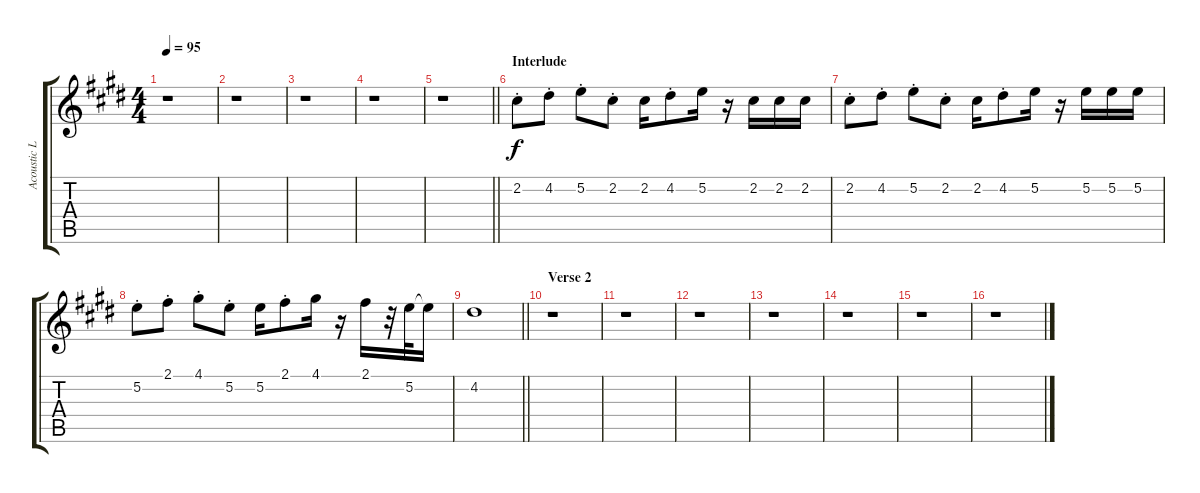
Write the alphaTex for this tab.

\track ("Acoustic Lead" "Acoustic L") {instrument acousticguitarnylon}
\staff {score tabs}
\tuning (E4 B3 G3 D3 A2 E2) {hide}
\ts (4 4)
\tempo 95
\clef g2
\ks e
r.1{dy f} |
r.1 |
r.1 |
r.1 |
\barLineRight lightlight
r.1 |
\section ("" "Interlude")
2.2{st}.8 4.2{st}.8 5.2{st}.8 2.2{st}.8 2.2.16 4.2{st}.8 5.2.16 r.16 2.2.16 2.2.16 2.2.16 |
2.2{st}.8 4.2{st}.8 5.2{st}.8 2.2{st}.8 2.2.16 4.2{st}.8 5.2.16 r.16 5.2.16 5.2.16 5.2.16 |
5.2{st}.8 2.1{st}.8 4.1{st}.8 5.2{st}.8 5.2.16 2.1{st}.8 4.1.16 r.16 2.1.16 r.32 5.2.32 5.2{t}.16 |
\barLineRight lightlight
4.2.1 |
\section ("" "Verse 2")
r.1 |
r.1 |
r.1 |
r.1 |
r.1 |
r.1 |
r.1
